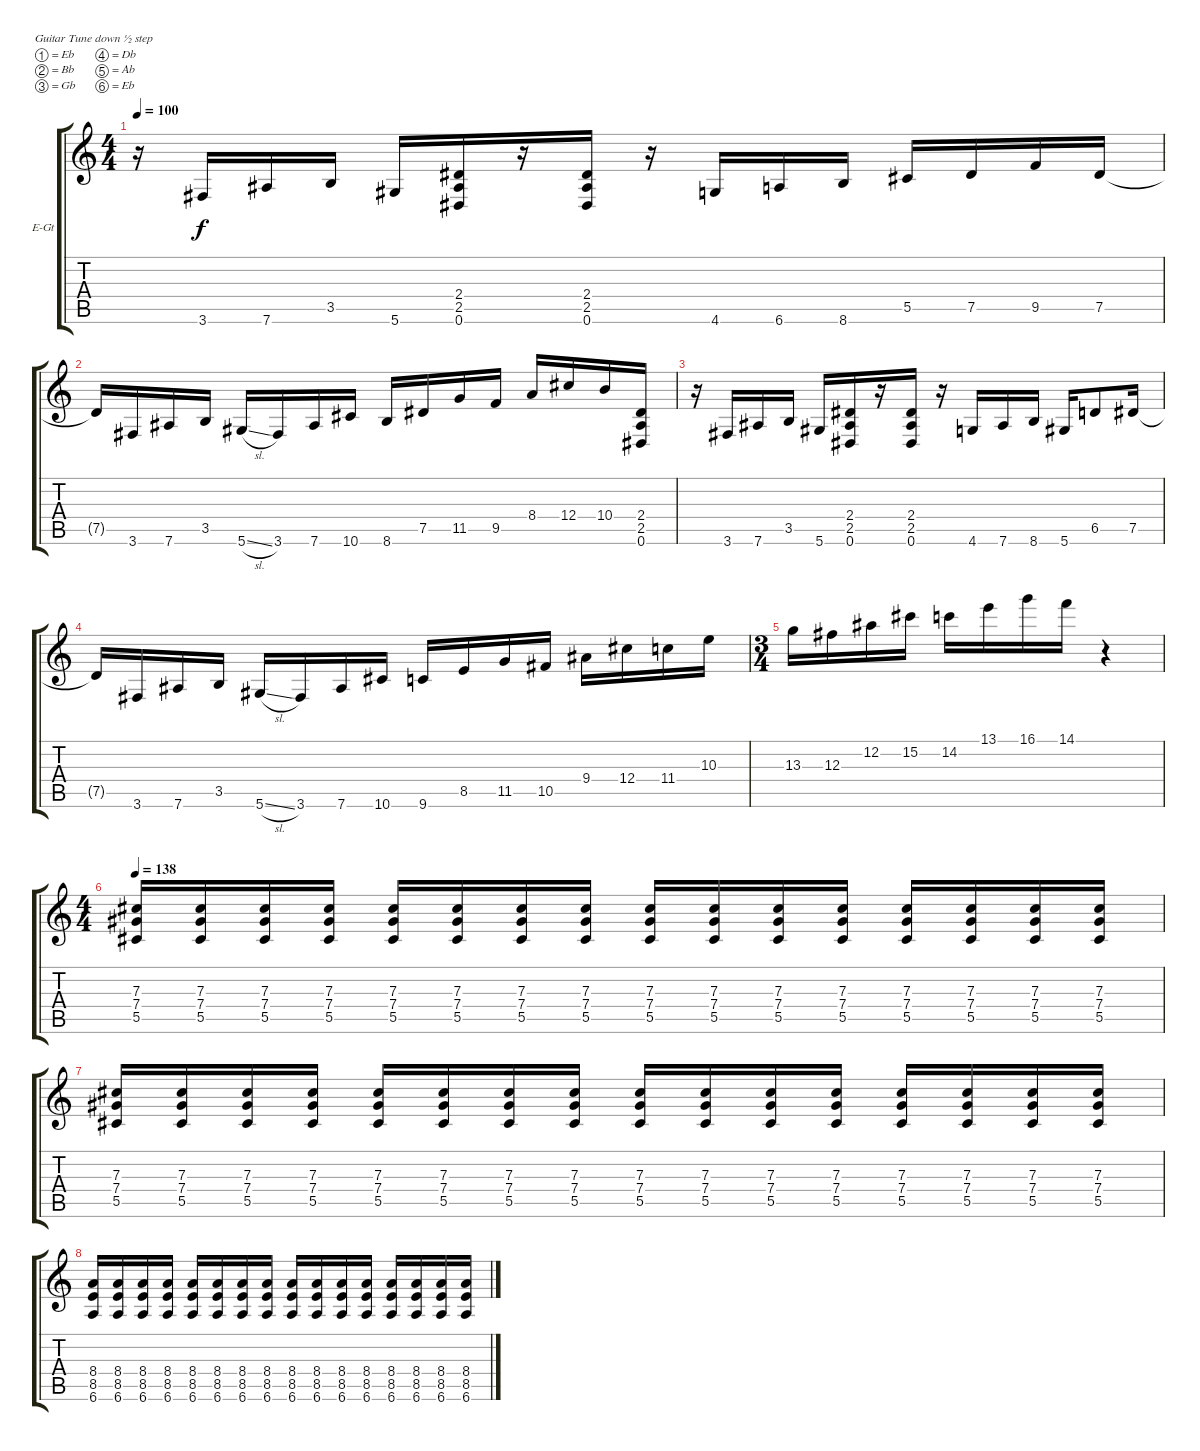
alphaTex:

\bracketExtendMode groupsimilarinstruments
\firstSystemTrackNameOrientation horizontal
\otherSystemsTrackNameOrientation horizontal
\track ("Luke Hoskin" "E-Gt") {instrument overdrivenguitar}
\staff {score tabs}
\tuning (Eb4 Bb3 Gb3 Db3 Ab2 Eb2)
\ts (4 4)
\tempo 100
\clef g2
\ks c
r.16{dy f} 3.6.16 7.6.16 3.5.16 5.6.16 (2.4 2.5 0.6).16 r.16 (2.4 2.5 0.6).16 r.16 4.6.16 6.6.16 8.6.16 5.5.16 7.5.16 9.5.16 7.5.16 |
7.5{t}.16 3.6.16 7.6.16 3.5.16 5.6{sl}.16 3.6.16 7.6.16 10.6.16 8.6.16 7.5.16 11.5.16 9.5.16 8.4.16 12.4.16 10.4.16 (2.4 2.5 0.6).16 |
r.16 3.6.16 7.6.16 3.5.16 5.6.16 (2.4 2.5 0.6).16 r.16 (2.4 2.5 0.6).16 r.16 4.6.16 7.6.16 8.6.16 5.6.16 6.5.8 7.5.16 |
7.5{t}.16 3.6.16 7.6.16 3.5.16 5.6{sl}.16 3.6.16 7.6.16 10.6.16 9.6.16 8.5.16 11.5.16 10.5.16 9.4.16 12.4.16 11.4.16 10.3.16 |
\ts (3 4)
\beaming (8 2 2 2)
13.3.16 12.3.16 12.2.16 15.2.16 14.2.16 13.1.16 16.1.16 14.1.16 r.4 |
\ts (4 4)
\beaming (8 2 2 2 2)
\tempo 138
(7.3 7.4 5.5).16 (7.3 7.4 5.5).16 (7.3 7.4 5.5).16 (7.3 7.4 5.5).16 (7.3 7.4 5.5).16 (7.3 7.4 5.5).16 (7.3 7.4 5.5).16 (7.3 7.4 5.5).16 (7.3 7.4 5.5).16 (7.3 7.4 5.5).16 (7.3 7.4 5.5).16 (7.3 7.4 5.5).16 (7.3 7.4 5.5).16 (7.3 7.4 5.5).16 (7.3 7.4 5.5).16 (7.3 7.4 5.5).16 |
(7.3 7.4 5.5).16 (7.3 7.4 5.5).16 (7.3 7.4 5.5).16 (7.3 7.4 5.5).16 (7.3 7.4 5.5).16 (7.3 7.4 5.5).16 (7.3 7.4 5.5).16 (7.3 7.4 5.5).16 (7.3 7.4 5.5).16 (7.3 7.4 5.5).16 (7.3 7.4 5.5).16 (7.3 7.4 5.5).16 (7.3 7.4 5.5).16 (7.3 7.4 5.5).16 (7.3 7.4 5.5).16 (7.3 7.4 5.5).16 |
(8.4 8.5 6.6).16 (8.4 8.5 6.6).16 (8.4 8.5 6.6).16 (8.4 8.5 6.6).16 (8.4 8.5 6.6).16 (8.4 8.5 6.6).16 (8.4 8.5 6.6).16 (8.4 8.5 6.6).16 (8.4 8.5 6.6).16 (8.4 8.5 6.6).16 (8.4 8.5 6.6).16 (8.4 8.5 6.6).16 (8.4 8.5 6.6).16 (8.4 8.5 6.6).16 (8.4 8.5 6.6).16 (8.4 8.5 6.6).16
